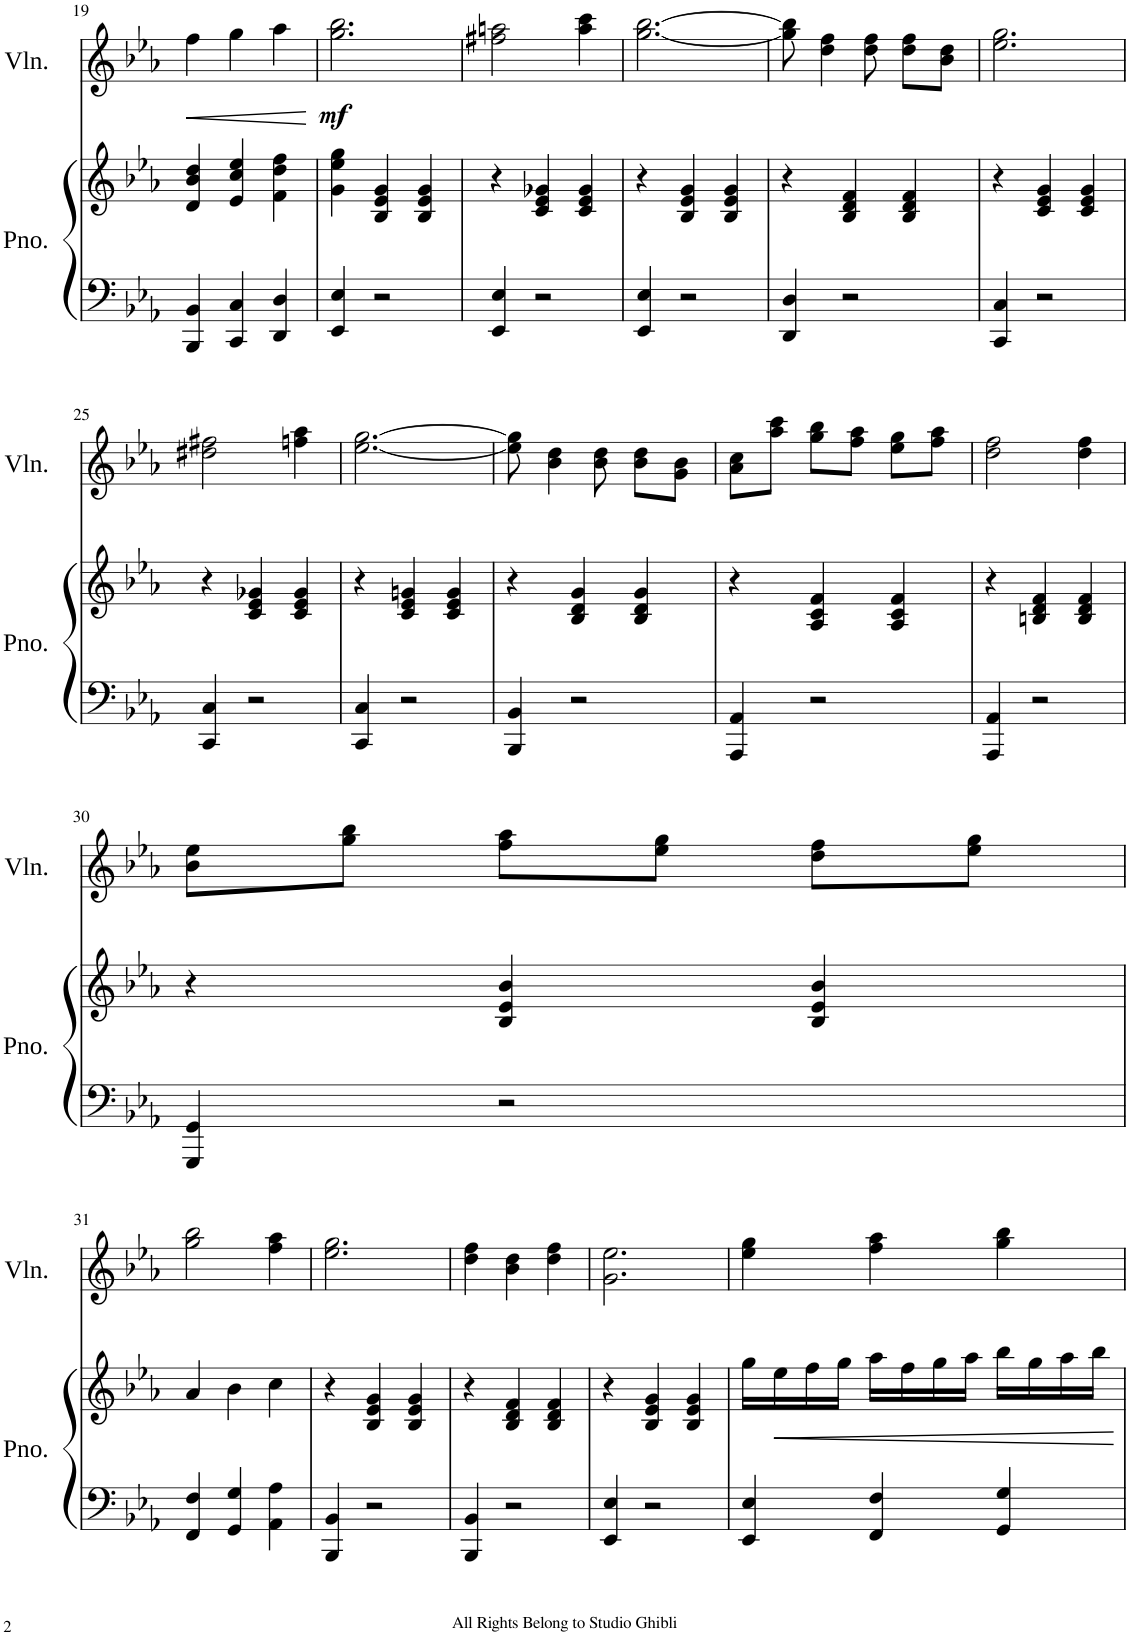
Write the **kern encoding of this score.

**kern	**kern	**dynam	**kern	**dynam
*part2	*part2	*part2	*part1	*part1
*staff3	*staff2	*staff2/3	*staff1	*staff1
*I"Piano	*	*	*I"Violin	*
*I'Pno.	*	*	*I'Vln.	*
!!LO:PB:g=z
*clefF4	*clefG2	*	*clefG2	*
*k[b-e-a-]	*k[b-e-a-]	*	*k[b-e-a-]	*
*M3/4	*M3/4	*	*M3/4	*
=19	=19	=19	=19	=19
!	!	!	!	!LO:HP:b
4BBB-/ 4BB-/	4d/ 4b-/ 4dd/	.	4ff\	<
4CC/ 4C/	4e-/ 4cc/ 4ee-/	.	4gg\	.
4DD/ 4D/	4f\ 4dd\ 4ff\	.	4aa-\	.
.	.	.	.	[
=20	=20	=20	=20	=20
!	!	!	!	!LO:DY:b
4EE-/ 4E-/	4g\ 4ee-\ 4gg\	.	2.gg\ 2.bb-\	mf
2r	4B-/ 4e-/ 4g/	.	.	.
.	4B-/ 4e-/ 4g/	.	.	.
=21	=21	=21	=21	=21
4EE-/ 4E-/	4r	.	2ff#X\ 2aan\	.
2r	4c/ 4e-/ 4g-X/	.	.	.
.	4c/ 4e-/ 4g-/	.	4aa\ 4ccc\	.
=22	=22	=22	=22	=22
4EE-/ 4E-/	4r	.	[2.gg\ [2.bb-\	.
2r	4B-/ 4e-/ 4g/	.	.	.
.	4B-/ 4e-/ 4g/	.	.	.
=23	=23	=23	=23	=23
4DD/ 4D/	4r	.	8gg\] 8bb-\]	.
.	.	.	4dd\ 4ff\	.
2r	4B-/ 4d/ 4f/	.	.	.
.	.	.	8dd\ 8ff\	.
.	4B-/ 4d/ 4f/	.	8dd\ 8ff\L	.
.	.	.	8b-\ 8dd\J	.
=24	=24	=24	=24	=24
4CC/ 4C/	4r	.	2.ee-\ 2.gg\	.
2r	4c/ 4e-/ 4g/	.	.	.
.	4c/ 4e-/ 4g/	.	.	.
!!LO:LB:g=z
=25	=25	=25	=25	=25
4CC/ 4C/	4r	.	2dd#X\ 2ff#X\	.
2r	4c/ 4e-/ 4g-X/	.	.	.
.	4c/ 4e-/ 4g-/	.	4ffn\ 4aa-\	.
=26	=26	=26	=26	=26
4CC/ 4C/	4r	.	[2.ee-\ [2.gg\	.
2r	4c/ 4e-/ 4gn/	.	.	.
.	4c/ 4e-/ 4g/	.	.	.
=27	=27	=27	=27	=27
4BBB-/ 4BB-/	4r	.	8ee-\] 8gg\]	.
.	.	.	4b-\ 4dd\	.
2r	4B-/ 4d/ 4g/	.	.	.
.	.	.	8b-\ 8dd\	.
.	4B-/ 4d/ 4g/	.	8b-\ 8dd\L	.
.	.	.	8g\ 8b-\J	.
=28	=28	=28	=28	=28
4AAA-/ 4AA-/	4r	.	8a-\ 8cc\L	.
.	.	.	8aa-\ 8ccc\J	.
2r	4A-/ 4c/ 4f/	.	8gg\ 8bb-\L	.
.	.	.	8ff\ 8aa-\J	.
.	4A-/ 4c/ 4f/	.	8ee-\ 8gg\L	.
.	.	.	8ff\ 8aa-\J	.
=29	=29	=29	=29	=29
4AAA-/ 4AA-/	4r	.	2dd\ 2ff\	.
2r	4Bn/ 4d/ 4f/	.	.	.
.	4B/ 4d/ 4f/	.	4dd\ 4ff\	.
!!LO:LB:g=z
=30	=30	=30	=30	=30
4GGG/ 4GG/	4r	.	8b-\ 8ee-\L	.
.	.	.	8gg\ 8bb-\J	.
2r	4B-/ 4e-/ 4b-/	.	8ff\ 8aa-\L	.
.	.	.	8ee-\ 8gg\J	.
.	4B-/ 4e-/ 4b-/	.	8dd\ 8ff\L	.
.	.	.	8ee-\ 8gg\J	.
!!LO:LB:g=z
=31	=31	=31	=31	=31
4FF/ 4F/	4a-/	.	2gg\ 2bb-\	.
4GG/ 4G/	4b-\	.	.	.
4AA-\ 4A-\	4cc\	.	4ff\ 4aa-\	.
=32	=32	=32	=32	=32
4BBB-/ 4BB-/	4r	.	2.ee-\ 2.gg\	.
2r	4B-/ 4e-/ 4g/	.	.	.
.	4B-/ 4e-/ 4g/	.	.	.
=33	=33	=33	=33	=33
4BBB-/ 4BB-/	4r	.	4dd\ 4ff\	.
2r	4B-/ 4d/ 4f/	.	4b-\ 4dd\	.
.	4B-/ 4d/ 4f/	.	4dd\ 4ff\	.
=34	=34	=34	=34	=34
4EE-/ 4E-/	4r	.	2.g\ 2.ee-\	.
2r	4B-/ 4e-/ 4g/	.	.	.
.	4B-/ 4e-/ 4g/	.	.	.
=35	=35	=35	=35	=35
4EE-/ 4E-/	16gg\LL	.	4ee-\ 4gg\	.
!	!	!LO:HP:b	!	!
.	16ee-\	<	.	.
.	16ff\	.	.	.
.	16gg\JJ	.	.	.
4FF/ 4F/	16aa-\LL	.	4ff\ 4aa-\	.
.	16ff\	.	.	.
.	16gg\	.	.	.
.	16aa-\JJ	.	.	.
4GG/ 4G/	16bb-\LL	.	4gg\ 4bb-\	.
.	16gg\	.	.	.
.	16aa-\	.	.	.
.	16bb-\JJ	.	.	.
.	.	[	.	.
=	=	=	=	=
*-	*-	*-	*-	*-
